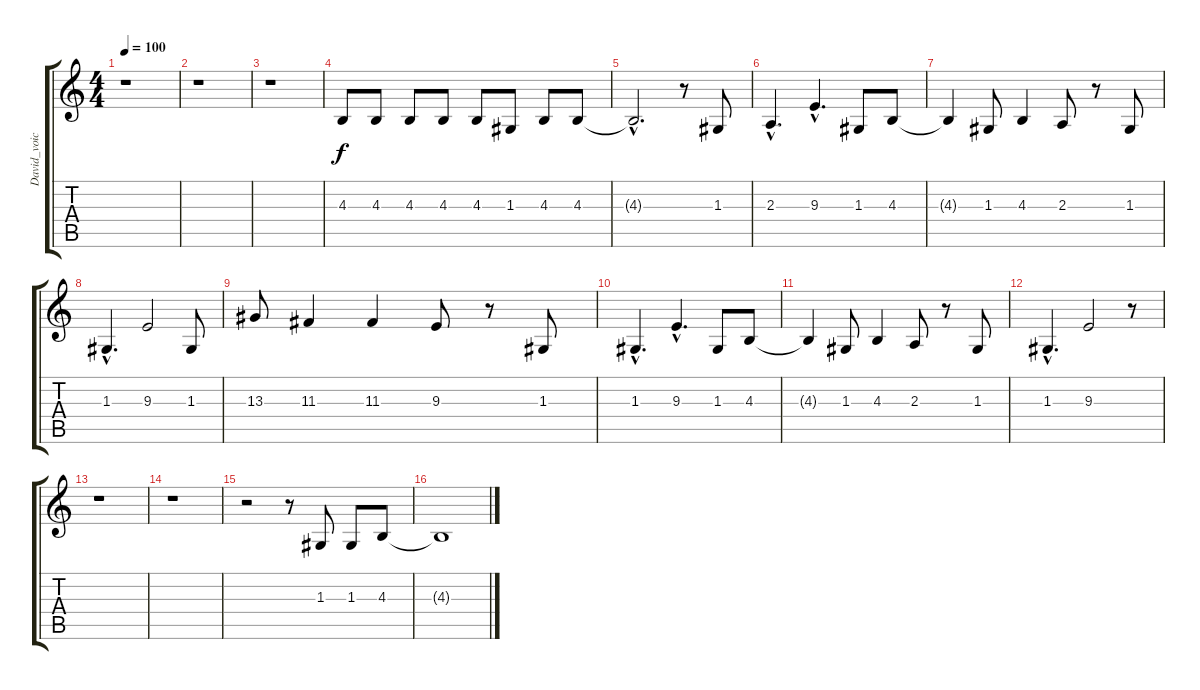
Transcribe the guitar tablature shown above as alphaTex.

\track ("David_voice" "David_voic") {instrument sopranosax}
\staff {score tabs}
\tuning (E4 B3 G3 D3 A2 E2) {hide}
\ts (4 4)
\tempo 100
\clef g2
\ks c
r.1{dy f} |
r.1 |
r.1 |
4.3.8 4.3.8 4.3.8 4.3.8 4.3.8 1.3.8 4.3.8 4.3.8 |
4.3{hac t}.2{d} r.8 1.3.8 |
2.3{hac}.4{d} 9.3{hac}.4{d} 1.3.8 4.3.8 |
4.3{t}.4 1.3.8 4.3.4 2.3.8 r.8 1.3.8 |
1.3{hac}.4{d} 9.3.2 1.3.8 |
13.3.8 11.3.4 11.3.4 9.3.8 r.8 1.3.8 |
1.3{hac}.4{d} 9.3{hac}.4{d} 1.3.8 4.3.8 |
4.3{t}.4 1.3.8 4.3.4 2.3.8 r.8 1.3.8 |
1.3{hac}.4{d} 9.3.2 r.8 |
r.1 |
r.1 |
r.2 r.8 1.3.8 1.3.8 4.3.8 |
4.3{t}.1
